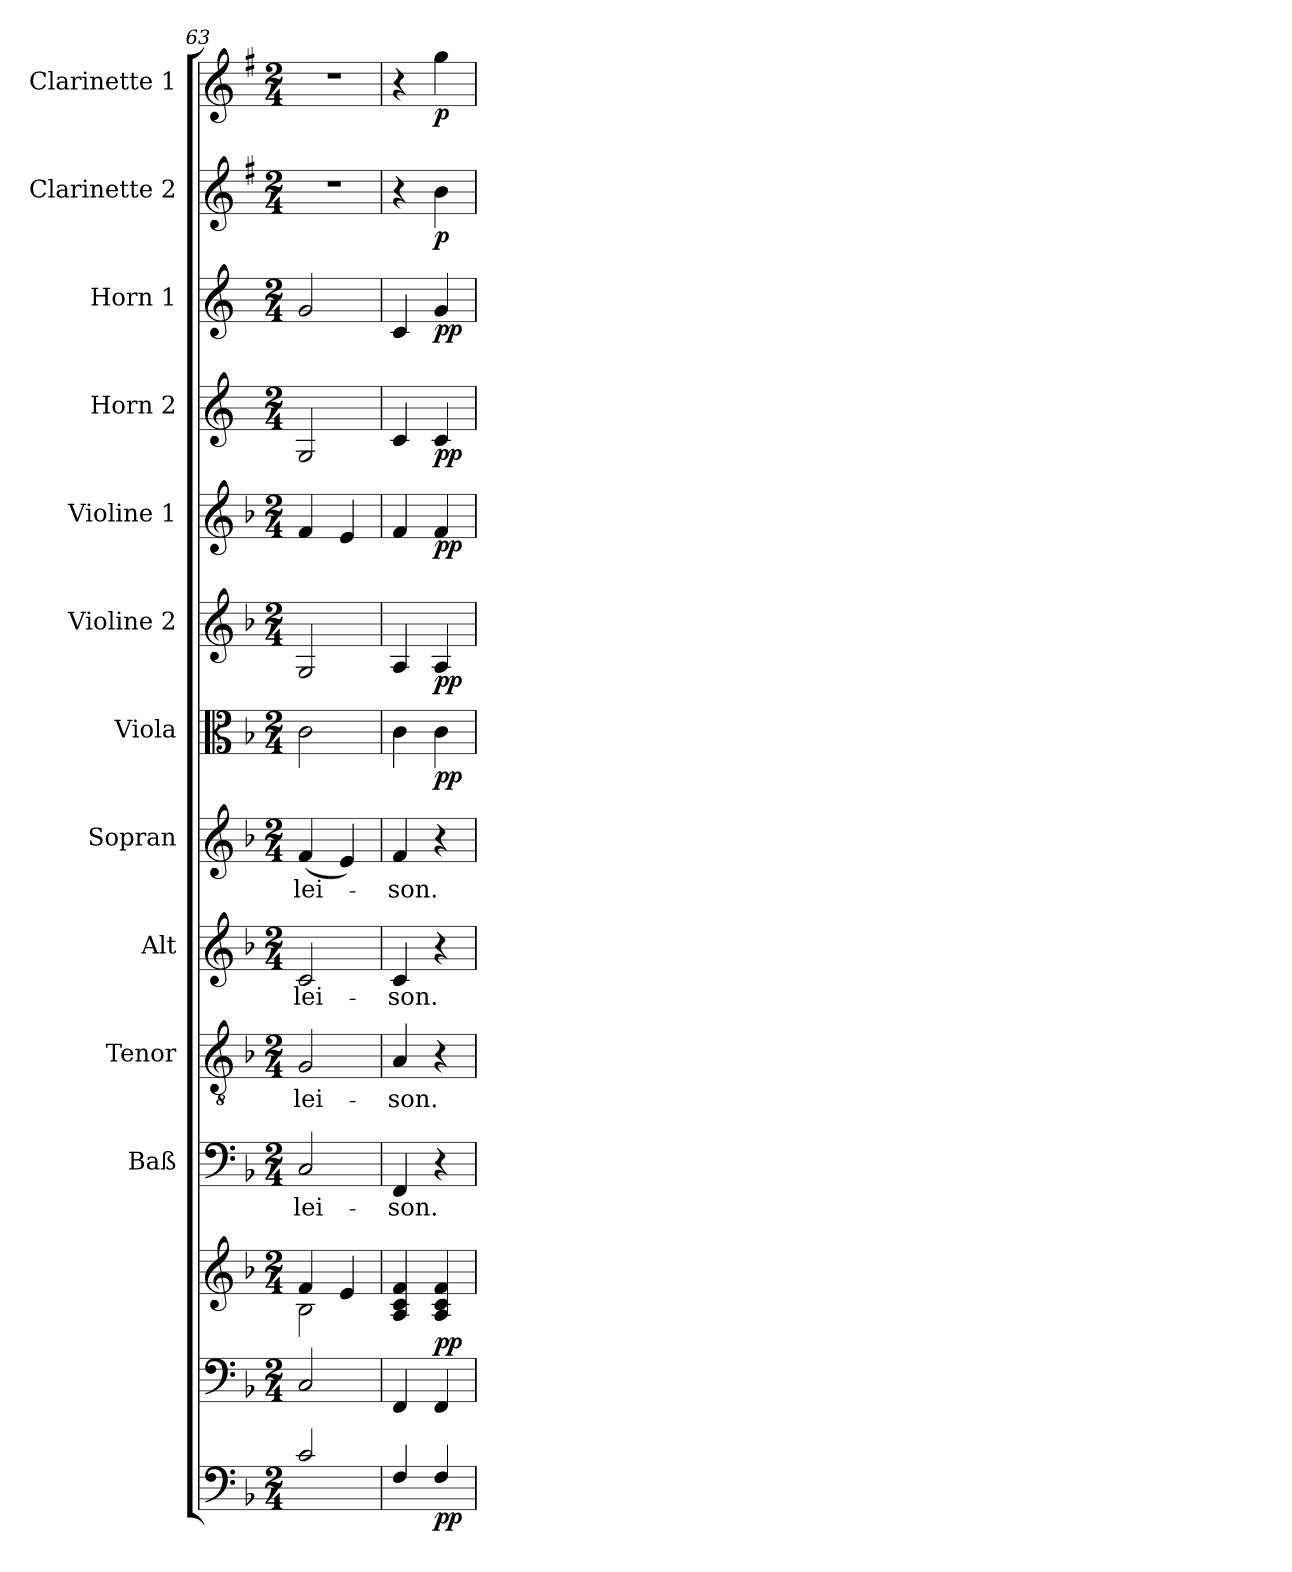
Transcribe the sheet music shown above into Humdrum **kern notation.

**kern	**dynam	**kern	**kern	**dynam	**kern	**text	**kern	**text	**kern	**text	**kern	**text	**kern	**dynam	**kern	**dynam	**kern	**dynam	**kern	**dynam	**kern	**dynam	**kern	**dynam	**kern	**dynam
*part13	*part13	*part12	*part12	*part12	*part11	*part11	*part10	*part10	*part9	*part9	*part8	*part8	*part7	*part7	*part6	*part6	*part5	*part5	*part4	*part4	*part3	*part3	*part2	*part2	*part1	*part1
*staff14	*staff14	*staff13	*staff12	*staff12/13	*staff11	*staff11	*staff10	*staff10	*staff9	*staff9	*staff8	*staff8	*staff7	*staff7	*staff6	*staff6	*staff5	*staff5	*staff4	*staff4	*staff3	*staff3	*staff2	*staff2	*staff1	*staff1
*	*	*	*	*	*I"Baß	*	*I"Tenor	*	*I"Alt	*	*I"Sopran	*	*I"Viola	*	*I"Violine 2	*	*I"Violine 1	*	*I"Horn 2	*	*I"Horn 1	*	*I"Clarinette 2	*	*I"Clarinette 1	*
*	*	*	*	*	*I'Baß	*	*I'Ten	*	*I'Alt	*	*I'Sop	*	*I'Vla.	*	*I'Vln. 2	*	*I'Vln. 1	*	*I'Hrn. 2	*	*I'Hrn. 1	*	*	*	*	*
*clefF4	*	*clefF4	*clefG2	*	*clefF4	*	*clefGv2	*	*clefG2	*	*clefG2	*	*clefC3	*	*clefG2	*	*clefG2	*	*clefG2	*	*clefG2	*	*clefG2	*	*clefG2	*
*ITrd7c12	*	*	*	*	*	*	*	*	*	*	*	*	*	*	*	*	*	*	*ITrd4c7	*	*ITrd4c7	*	*ITrd1c2	*	*ITrd1c2	*
*k[b-]	*	*k[b-]	*k[b-]	*	*k[b-]	*	*k[b-]	*	*k[b-]	*	*k[b-]	*	*k[b-]	*	*k[b-]	*	*k[b-]	*	*k[b-]	*	*k[b-]	*	*k[b-]	*	*k[b-]	*
*F:	*	*F:	*F:	*	*F:	*	*F:	*	*F:	*	*F:	*	*F:	*	*F:	*	*F:	*	*F:	*	*F:	*	*F:	*	*F:	*
*M2/4	*	*M2/4	*M2/4	*	*M2/4	*	*M2/4	*	*M2/4	*	*M2/4	*	*M2/4	*	*M2/4	*	*M2/4	*	*M2/4	*	*M2/4	*	*M2/4	*	*M2/4	*
=63	=63	=63	=63	=63	=63	=63	=63	=63	=63	=63	=63	=63	=63	=63	=63	=63	=63	=63	=63	=63	=63	=63	=63	=63	=63	=63
*	*	*	*^	*	*	*	*	*	*	*	*	*	*	*	*	*	*	*	*	*	*	*	*	*	*	*
!	!	!	!	!	!	!	!LO:LY:b	!	!LO:LY:b	!	!LO:LY:b	!	!LO:LY:b	!	!	!	!	!	!	!	!	!	!	!	!	!	!
2C/	.	2C/	4f/	2B-\	.	2C/	-lei-	2G/	-lei-	2c/	-lei-	(<4f/	-lei-	2c\	.	2G/	.	4f/	.	2C/	.	2c/	.	2r	.	2r	.
.	.	.	4e/	.	.	.	.	.	.	.	.	4e/)	.	.	.	.	.	4e/	.	.	.	.	.	.	.	.	.
*	*	*	*v	*v	*	*	*	*	*	*	*	*	*	*	*	*	*	*	*	*	*	*	*	*	*	*	*
=64	=64	=64	=64	=64	=64	=64	=64	=64	=64	=64	=64	=64	=64	=64	=64	=64	=64	=64	=64	=64	=64	=64	=64	=64	=64	=64
!	!	!	!	!	!	!LO:LY:b	!	!LO:LY:b	!	!LO:LY:b	!	!LO:LY:b	!	!	!	!	!	!	!	!	!	!	!	!	!	!
4FF/	.	4FF/	4A/ 4c/ 4f/	.	4FF/	-son.	4A/	-son.	4c/	-son.	4f/	-son.	4c\	.	4A/	.	4f/	.	4F/	.	4F/	.	4r	.	4r	.
!	!LO:DY:b	!	!	!LO:DY:a=2	!	!	!	!	!	!	!	!	!	!LO:DY:b	!	!LO:DY:b	!	!LO:DY:b	!	!LO:DY:b	!	!LO:DY:b	!	!LO:DY:b	!	!LO:DY:b
4FF/	pp	4FF/	4A/ 4c/ 4f/	pp	4r	.	4r	.	4r	.	4r	.	4c\	pp	4A/	pp	4f/	pp	4F/	pp	4c/	pp	4a\	p	4ff\	p
=	=	=	=	=	=	=	=	=	=	=	=	=	=	=	=	=	=	=	=	=	=	=	=	=	=	=
*-	*-	*-	*-	*-	*-	*-	*-	*-	*-	*-	*-	*-	*-	*-	*-	*-	*-	*-	*-	*-	*-	*-	*-	*-	*-	*-
